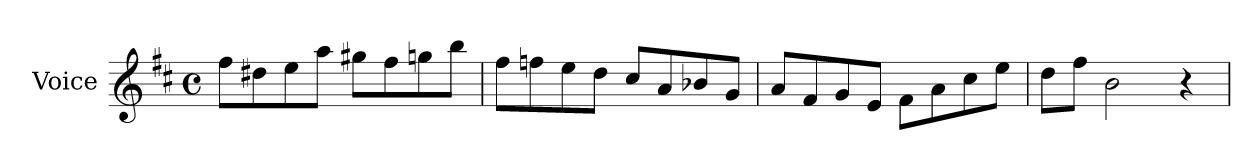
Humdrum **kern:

**kern
*part1
*staff1
*I"Voice
*I'Voice
*clefG2
*k[f#c#]
*M4/4
*met(c)
=1
8ff#\L
8dd#X\
8ee\
8aa\J
8gg#X\L
8ff#\
8ggn\
8bb\J
=2
8ff#\L
8ffn\
8ee\
8dd\J
8cc#/L
8a/
8b-X/
8g/J
=3
8a/L
8f#/
8g/
8e/J
8f#\L
8a\
8cc#\
8ee\J
=4
8dd\L
8ff#\J
2b\
4r
=
*-
